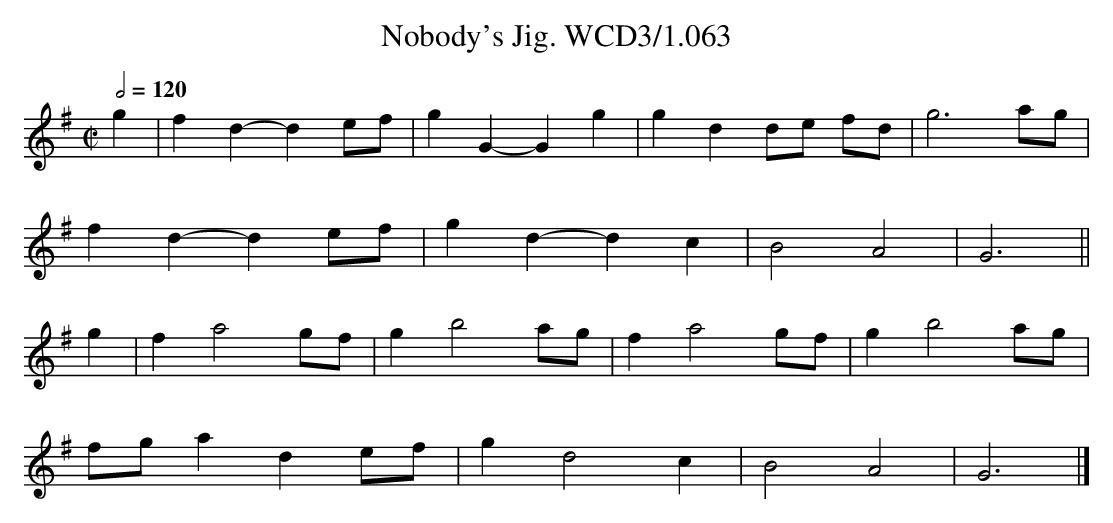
X:1
T:Nobody's Jig. WCD3/1.063
M:C|
L:1/4
Q:1/2=120
K:G
g|fd-d e/f/|gG-Gg|gd d/e/ f/d/|g3 a/g/|
fd-d e/f/|gd-d c|B2A2|G3||
g|fa2 g/f/|gb2 a/g/|fa2 g/f/|gb2 a/g/|
f/g/a de/f/|gd2c|B2A2|G3|]
